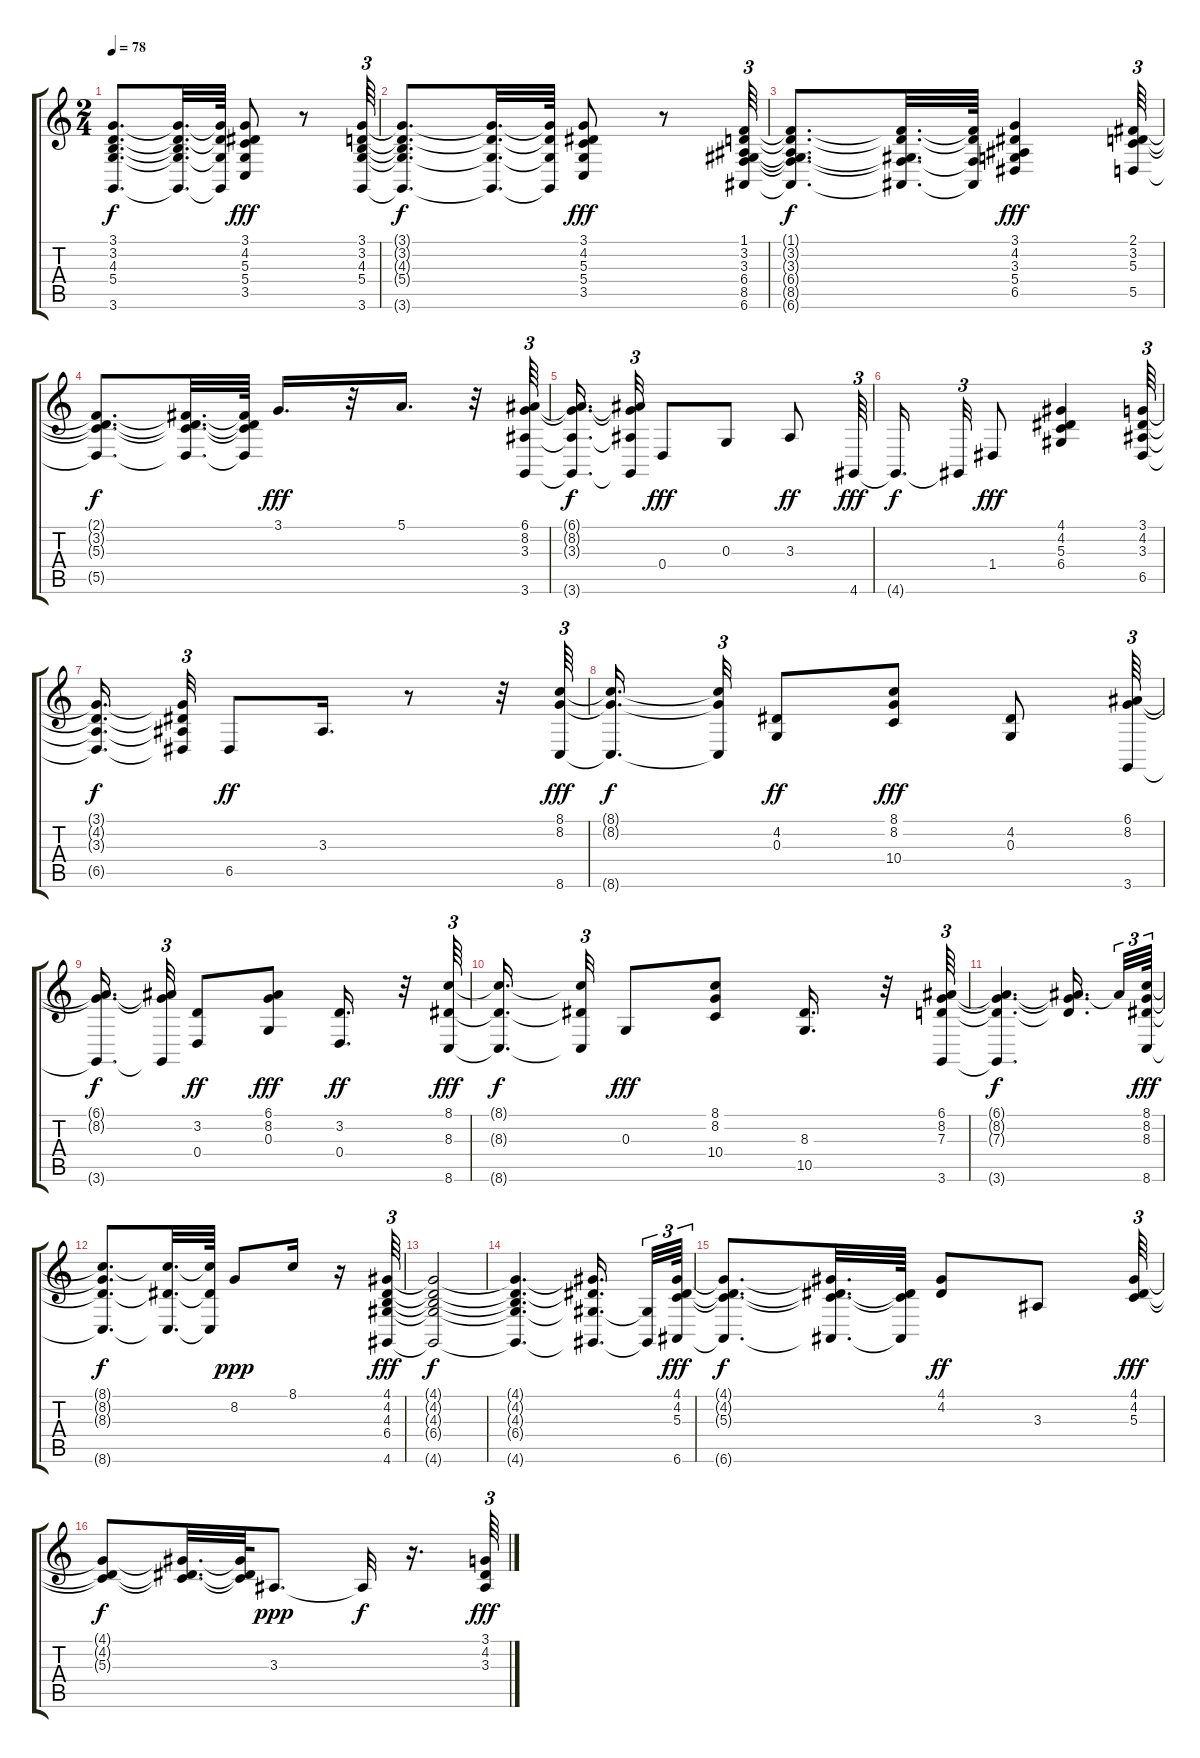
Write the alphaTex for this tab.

\track "" {instrument acousticgrandpiano}
\staff {score tabs}
\tuning (E4 B3 G3 D3 A2 E2) {hide}
\ts (2 4)
\tempo 78
\clef g2
\ks c
(3.1{t} 3.2{t} 4.3{t} 5.4{t} 3.6{t}).8{d dy f} (3.1{t} 3.2{t} 4.3{t} 5.4{t} 3.6{t}).32{d} (3.1{t} 3.2{t} 5.4{t} 3.6{t}).64 (3.1 4.2 5.3 5.4 3.5).8{dy fff} r.8 (3.1 3.2 4.3 5.4 3.6).64{tu (3 2)} |
(3.1{t} 3.2{t} 4.3{t} 5.4{t} 3.6{t}).8{d dy f} (3.1{t} 3.2{t} 5.4{t} 3.6{t}).32{d} (3.1{t} 3.2{t} 5.4{t} 3.6{t}).64 (3.1 4.2 5.3 5.4 3.5).8{dy fff} r.8 (1.1 3.2 3.3 6.4 8.5 6.6).64{tu (3 2)} |
(1.1{t} 3.2{t} 3.3{t} 6.4{t} 8.5{t} 6.6{t}).8{d dy f} (1.1{t} 3.2{t} 6.4{t} 8.5{t} 6.6{t}).32{d} (1.1{t} 3.2{t} 8.5{t} 6.6{t}).64 (3.1 4.2 3.3 5.4 6.5).4{dy fff} (2.1 3.2 5.3 5.5).64{tu (3 2)} |
(2.1{t} 3.2{t} 5.3{t} 5.5{t}).8{d dy f} (2.1{t} 3.2{t} 5.3{t} 5.5{t}).32{d} (2.1{t} 3.2{t} 5.3{t} 5.5{t}).64 3.1.16{d dy fff} r.32 5.1.16{d} r.32 (6.1 8.2 3.3 3.6).64{tu (3 2)} |
(6.1{t} 8.2{t} 3.3{t} 3.6{t}).16{d dy f} (6.1{t} 8.2{t} 3.3{t} 3.6{t}).32{tu (3 2)} 0.4.8{dy fff} 0.3.8 3.3.8{dy ff} 4.6.64{tu (3 2) dy fff} |
4.6{t}.16{d dy f} 4.6{t}.32{tu (3 2)} 1.4.8{dy fff} (4.1 4.2 5.3 6.4).4 (3.1 4.2 3.3 6.5).64{tu (3 2)} |
(3.1{t} 4.2{t} 3.3{t} 6.5{t}).16{d dy f} (3.1{t} 4.2{t} 3.3{t} 6.5{t}).32{tu (3 2)} 6.5.8{dy ff} 3.3.16{d} r.8 r.32 (8.1 8.2 8.6).64{tu (3 2) dy fff} |
(8.1{t} 8.2{t} 8.6{t}).16{d dy f} (8.1{t} 8.2{t} 8.6{t}).32{tu (3 2)} (4.2 0.3).8{dy ff} (8.1 8.2 10.4).8{dy fff} (4.2 0.3).8 (6.1 8.2 3.6).64{tu (3 2)} |
(6.1{t} 8.2{t} 3.6{t}).16{d dy f} (6.1{t} 8.2{t} 3.6{t}).32{tu (3 2)} (3.2 0.4).8{dy ff} (6.1 8.2 0.3).8{dy fff} (3.2 0.4).16{d dy ff} r.32 (8.1 8.3 8.6).64{tu (3 2) dy fff} |
(8.1{t} 8.3{t} 8.6{t}).16{d dy f} (8.1{t} 8.3{t} 8.6{t}).32{tu (3 2)} 0.3.8{dy fff} (8.1 8.2 10.4).8 (8.3 10.5).16{d} r.32 (6.1 8.2 7.3 3.6).64{tu (3 2)} |
(6.1{t} 8.2{t} 7.3{t} 3.6{t}).4{d dy f} (6.1{t} 8.2{t} 7.3{t}).16{d} 6.1{t}.32{tu (3 2)} (8.1 8.2 8.3 8.6).64{tu (3 2) dy fff} |
(8.1{t} 8.2{t} 8.3{t} 8.6{t}).8{d dy f} (8.1{t} 8.3{t} 8.6{t}).32{d} (8.1{t} 8.3{t} 8.6{t}).64 8.2.8{dy ppp} 8.1.16 r.16 (4.1 4.2 4.3 6.4 4.6).64{tu (3 2) dy fff} |
(4.1{t} 4.2{t} 4.3{t} 6.4{t} 4.6{t}).2{dy f} |
(4.1{t} 4.2{t} 4.3{t} 6.4{t} 4.6{t}).4{d} (4.1{t} 4.2{t} 6.4{t} 4.6{t}).16{d} (6.4{t} 4.6{t}).32{tu (3 2)} (4.1 4.2 5.3 6.6).64{tu (3 2) dy fff} |
(4.1{t} 4.2{t} 5.3{t} 6.6{t}).8{d dy f} (4.1{t} 4.2{t} 5.3{t} 6.6{t}).32{d} (4.2{t} 5.3{t} 6.6{t}).64 (4.1 4.2).8{dy ff} 3.3.8 (4.1 4.2 5.3).64{tu (3 2) dy fff} |
(4.1{t} 4.2{t} 5.3{t}).8{dy f} (4.1{t} 4.2{t} 5.3{t}).32{d} (4.1{t} 4.2{t} 5.3{t}).64 3.3.8{d dy ppp} 3.3{t}.32{dy f} r.16{d} (3.1 4.2 3.3).64{tu (3 2) dy fff}
